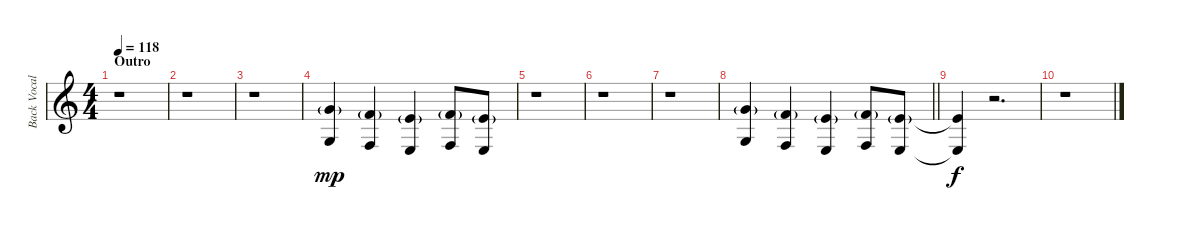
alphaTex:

\track ("Back Vocals" "Back Vocal") {instrument fx7echoes}
\staff {score}
\tuning (E4 B3 G3 D3 A2 E2) {hide}
\ts (4 4)
\section ("" "Outro")
\tempo 118
\clef g2
\ks c
r.1{dy mp} |
r.1 |
r.1 |
(3.1{g} 0.3).4{volume 14 instrument fx7echoes} (1.1{g} 3.4).4 (0.1{g} 2.4).4 (1.1{g} 3.4).8 (0.1{g} 2.4).8 |
r.1 |
r.1 |
r.1 |
\barLineRight lightlight
(3.1{g} 0.3).4{volume 13 instrument fx7echoes} (1.1{g} 3.4).4 (0.1{g} 2.4).4 (1.1{g} 3.4).8 (0.1{g} 2.4).8 |
(0.1{t} 2.4{t}).4{dy f} r.2{d} |
r.1
